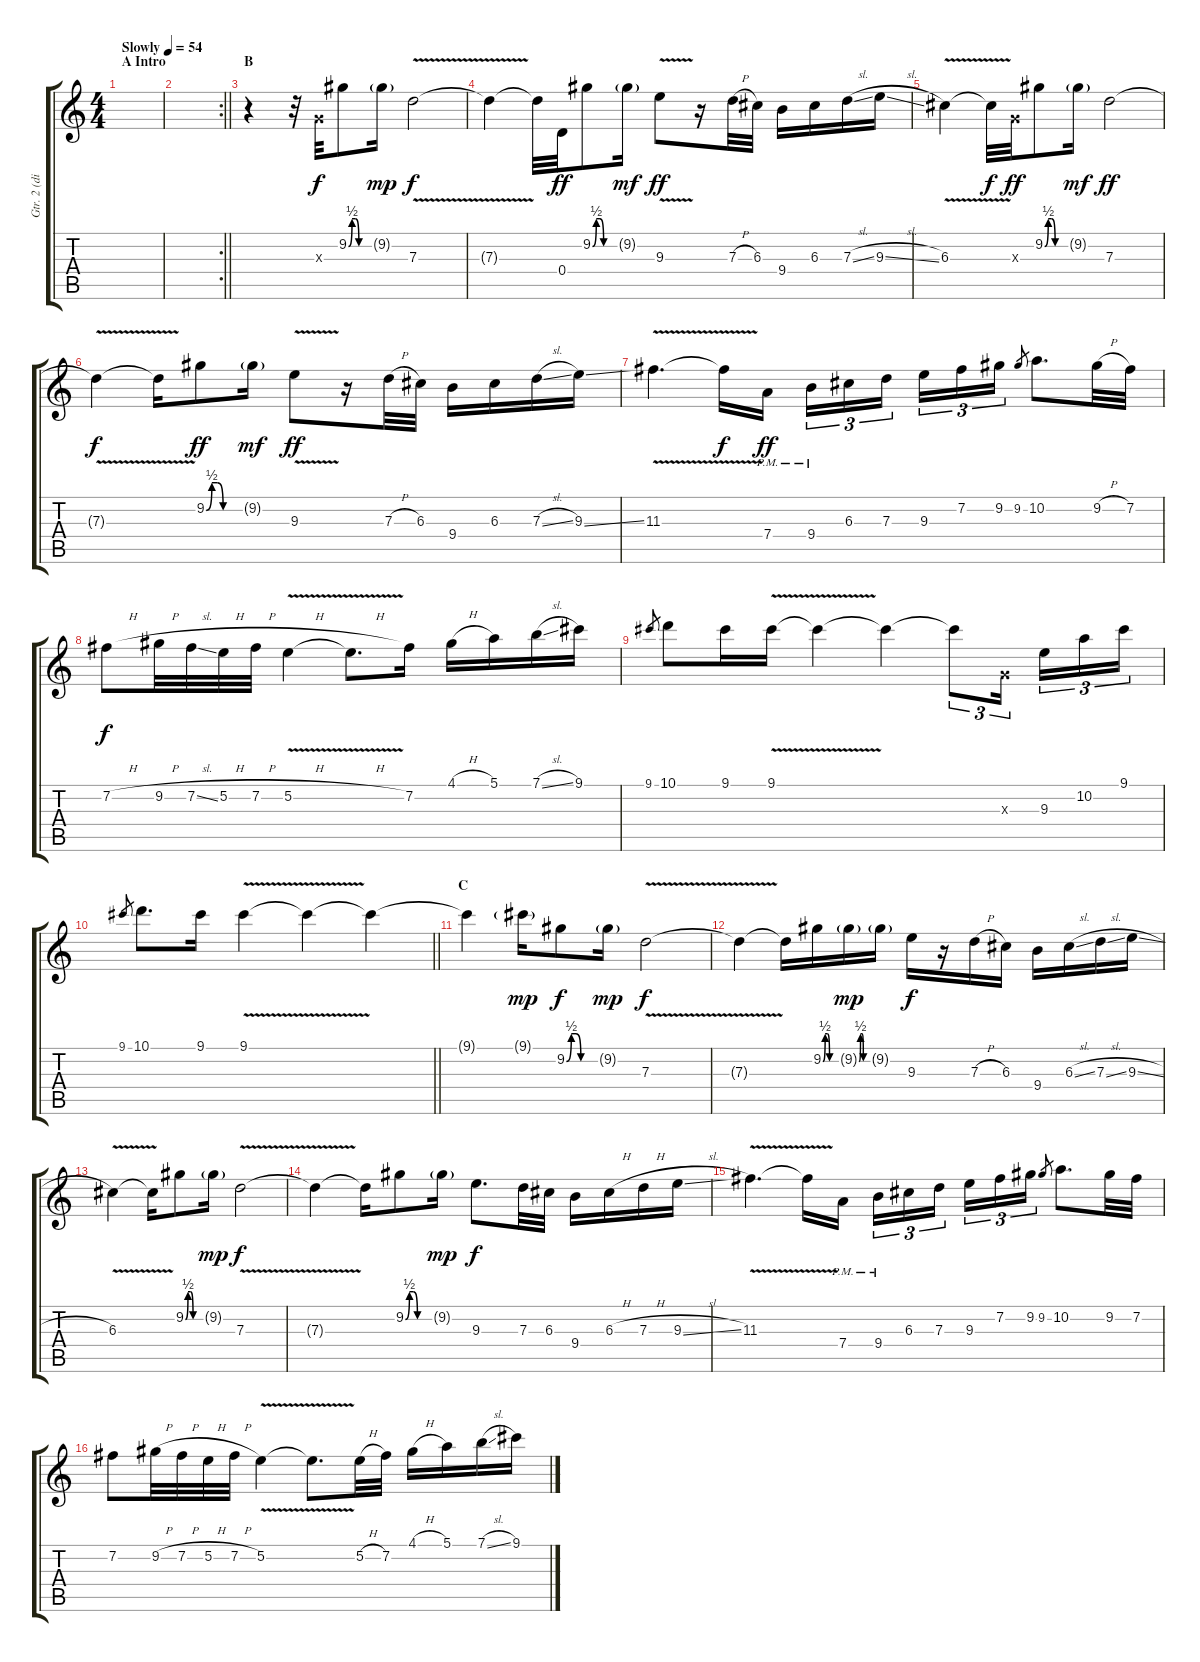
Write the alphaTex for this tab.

\track ("Gtr. 2 (distr.)" "Gtr. 2 (di") {instrument distortionguitar}
\staff {score tabs}
\tuning (E4 B3 G3 D3 A2 E2) {hide}
\ts (4 4)
\section ("" "A Intro")
\tempo (54 "Slowly")
\clef g2
\ks c
|
\rc 2
\barLineRight lightlight
|
\section ("" "B")
r.4 r.32 0.3{x}.32 9.2{be (custom 0 0 10 2 20 2 30 0 60 0)}.8{dy f} 9.2{g}.16{dy mp} 7.3{v}.2{dy f} |
7.3{t}.4 7.3{t}.32 0.4.32{dy ff} 9.2{be (custom 0 0 10 2 20 2 30 0 60 0)}.8 9.2{g}.16{dy mf} 9.3{v}.8{dy ff} r.16 7.3{h}.32 6.3.32 9.4.16 6.3.16 7.3{sl}.16 9.3{sl}.16 |
6.3{v}.4 6.3{t}.32{dy f} 0.3{x}.32{dy ff} 9.2{be (custom 0 0 10 2 20 2 30 0 60 0)}.8 9.2{g}.16{dy mf} 7.3.2{dy ff} |
7.3{v t}.4{dy f} 7.3{t}.16 9.2{be (custom 0 0 10 2 20 2 30 0 60 0)}.8{dy ff} 9.2{g}.16{dy mf} 9.3{v}.8{dy ff} r.16 7.3{h}.32 6.3.32 9.4.16 6.3.16 7.3{sl}.16 9.3{ss}.16 |
11.3{v}.4{d} 11.3{t}.16{dy f} 7.4{pm}.16{dy ff} 9.4{pm}.16{tu (3 2)} 6.3.16{tu (3 2)} 7.3.16{tu (3 2) beam splitsecondary} 9.3.16{tu (3 2)} 7.2.16{tu (3 2)} 9.2.16{tu (3 2)} 9.2.8{gr} 10.2.8{d} 9.2{h}.32 7.2.32 |
7.2{h}.8{dy f} 9.2{h}.32 7.2{sl}.32 5.2{h}.32 7.2{h}.32 5.2{v h}.4 5.2{h t}.8{d} 7.2.16 4.1{h}.16 5.1.16 7.1{sl}.16 9.1.16 |
9.1.8{gr} 10.1.8 9.1.16 9.1{v}.16 9.1{t}.4 9.1{t}.4 9.1{t}.8{tu (3 2)} 0.3{x}.16{tu (3 2) beam splitsecondary} 9.3.16{tu (3 2)} 10.2.16{tu (3 2)} 9.1.16{tu (3 2)} |
\barLineRight lightlight
9.1.8{gr} 10.1.8{d} 9.1.16 9.1{v}.4 9.1{t}.4 9.1{t}.4 |
\section ("" "C")
9.1{t}.4 9.1{g}.16{dy mp} 9.2{be (custom 0 0 10 2 20 2 30 0 60 0)}.8{dy f} 9.2{g}.16{dy mp} 7.3{v}.2{dy f} |
7.3{t}.4 7.3{t}.16 9.2{be (custom 0 0 10 2 20 2 30 0 60 0)}.16 9.2{be (custom 0 0 10 2 20 2 30 0 60 0) g}.16{dy mp} 9.2{g}.16 9.3.16{dy f} r.16 7.3{h}.16 6.3.16 9.4.16 6.3{sl}.16 7.3{sl}.16 9.3{sl}.16 |
6.3{v}.4 6.3{t}.16 9.2{be (custom 0 0 10 2 20 2 30 0 60 0)}.8 9.2{g}.16{dy mp} 7.3{v}.2{dy f} |
7.3{t}.4 7.3{t}.16 9.2{be (custom 0 0 10 2 20 2 30 0 60 0)}.8 9.2{g}.16{dy mp} 9.3.8{d dy f} 7.3.32 6.3.32 9.4.16 6.3{h}.16 7.3{h}.16 9.3{sl}.16 |
11.3{v}.4{d} 11.3{t}.16 7.4{pm}.16 9.4{pm}.16{tu (3 2)} 6.3.16{tu (3 2)} 7.3.16{tu (3 2) beam splitsecondary} 9.3.16{tu (3 2)} 7.2.16{tu (3 2)} 9.2.16{tu (3 2)} 9.2.8{gr} 10.2.8{d beam merge} 9.2.32 7.2.32 |
7.2.8 9.2{h}.32 7.2{h}.32 5.2{h}.32 7.2{h}.32 5.2{v}.4 5.2{v t}.8{d} 5.2{h}.32 7.2.32 4.1{h}.16 5.1.16 7.1{sl}.16 9.1.16
